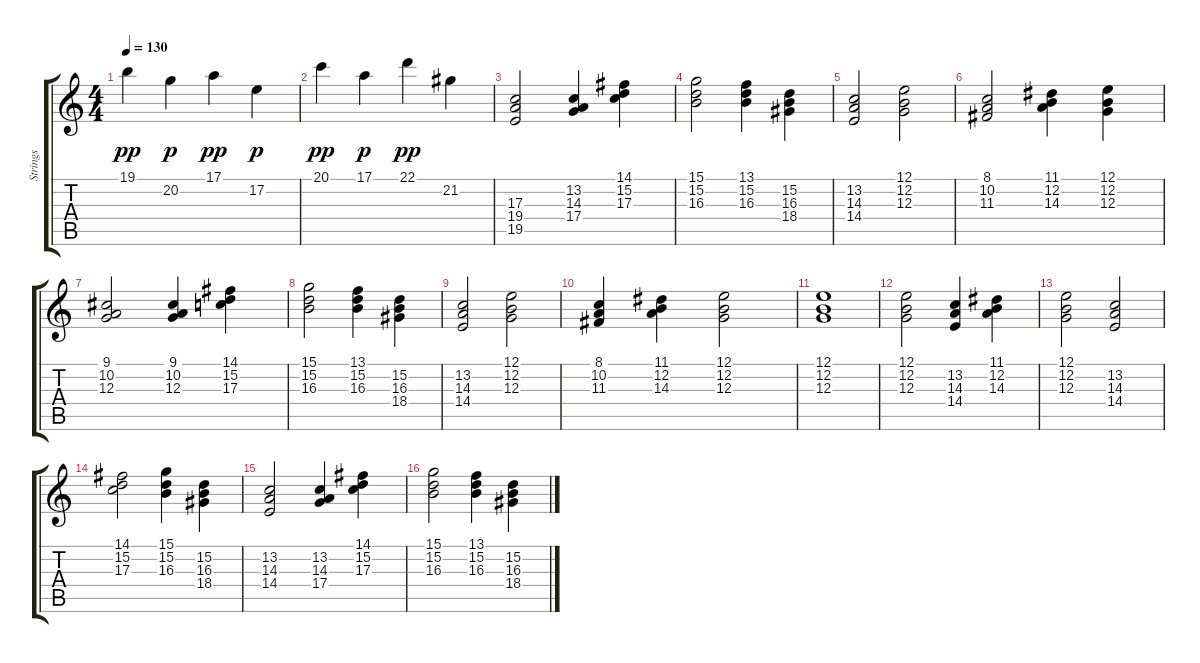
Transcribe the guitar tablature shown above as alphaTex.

\track ("Strings " "Strings ") {instrument synthstrings1}
\staff {score tabs}
\tuning (E4 B3 G3 D3 A2 E2) {hide}
\ts (4 4)
\tempo 130
\clef g2
\ks c
19.1.4{dy pp} 20.2.4{dy p} 17.1.4{dy pp} 17.2.4{dy p} |
20.1.4{dy pp} 17.1.4{dy p} 22.1.4{dy pp} 21.2.4 |
(17.3 19.4 19.5).2 (13.2 14.3 17.4).4 (14.1 15.2 17.3).4 |
(15.1 15.2 16.3).2 (13.1 15.2 16.3).4 (15.2 16.3 18.4).4 |
(13.2 14.3 14.4).2 (12.1 12.2 12.3).2 |
(8.1 10.2 11.3).2 (11.1 12.2 14.3).4 (12.1 12.2 12.3).4 |
(9.1 10.2 12.3).2 (9.1 10.2 12.3).4 (14.1 15.2 17.3).4 |
(15.1 15.2 16.3).2 (13.1 15.2 16.3).4 (15.2 16.3 18.4).4 |
(13.2 14.3 14.4).2 (12.1 12.2 12.3).2 |
(8.1 10.2 11.3).4 (11.1 12.2 14.3).4 (12.1 12.2 12.3).2 |
(12.1 12.2 12.3).1 |
(12.1 12.2 12.3).2 (13.2 14.3 14.4).4 (11.1 12.2 14.3).4 |
(12.1 12.2 12.3).2 (13.2 14.3 14.4).2 |
(14.1 15.2 17.3).2 (15.1 15.2 16.3).4 (15.2 16.3 18.4).4 |
(13.2 14.3 14.4).2 (13.2 14.3 17.4).4 (14.1 15.2 17.3).4 |
(15.1 15.2 16.3).2 (13.1 15.2 16.3).4 (15.2 16.3 18.4).4
